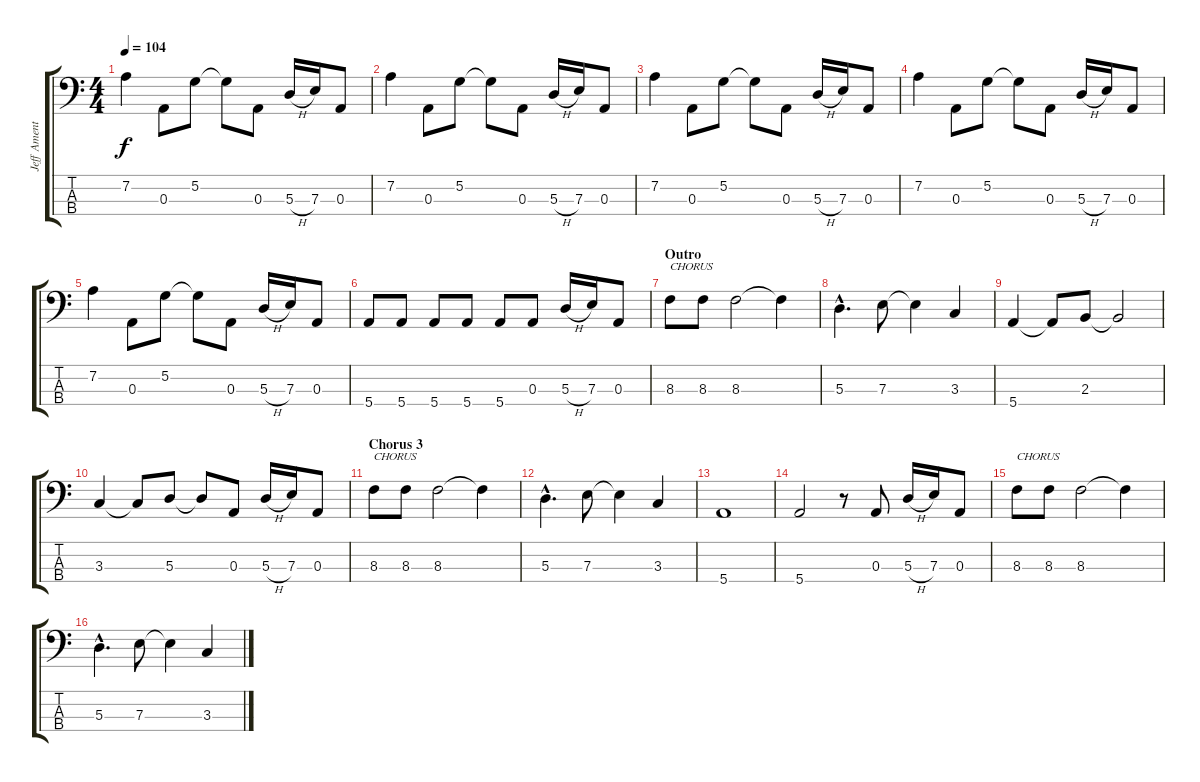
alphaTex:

\track ("Jeff Ament (doble)" "Jeff Ament") {instrument electricbassfinger}
\staff {score tabs}
\tuning (G2 D2 A1 E1) {hide}
\ts (4 4)
\tempo 104
\clef f4
\ks c
7.2.4{dy f} 0.3.8 5.2.8 5.2{t}.8 0.3.8 5.3{h}.16 7.3.16 0.3.8 |
7.2.4 0.3.8 5.2.8 5.2{t}.8 0.3.8 5.3{h}.16 7.3.16 0.3.8 |
7.2.4 0.3.8 5.2.8 5.2{t}.8 0.3.8 5.3{h}.16 7.3.16 0.3.8 |
7.2.4 0.3.8 5.2.8 5.2{t}.8 0.3.8 5.3{h}.16 7.3.16 0.3.8 |
7.2.4 0.3.8 5.2.8 5.2{t}.8 0.3.8 5.3{h}.16 7.3.16 0.3.8 |
5.4.8 5.4.8 5.4.8 5.4.8 5.4.8 0.3.8 5.3{h}.16 7.3.16 0.3.8 |
\section ("" "Outro")
8.3.8{txt "CHORUS"} 8.3.8 8.3.2 8.3{t}.4 |
5.3{hac}.4{d} 7.3.8 7.3{t}.4 3.3.4 |
5.4.4 5.4{t}.8 2.3.8 2.3{t}.2 |
3.3.4 3.3{t}.8 5.3.8 5.3{t}.8 0.3.8 5.3{h}.16 7.3.16 0.3.8 |
\section ("" "Chorus 3")
8.3.8{txt "CHORUS"} 8.3.8 8.3.2 8.3{t}.4 |
5.3{hac}.4{d} 7.3.8 7.3{t}.4 3.3.4 |
5.4.1 |
5.4.2 r.8 0.3.8 5.3{h}.16 7.3.16 0.3.8 |
8.3.8{txt "CHORUS"} 8.3.8 8.3.2 8.3{t}.4 |
5.3{hac}.4{d} 7.3.8 7.3{t}.4 3.3.4
